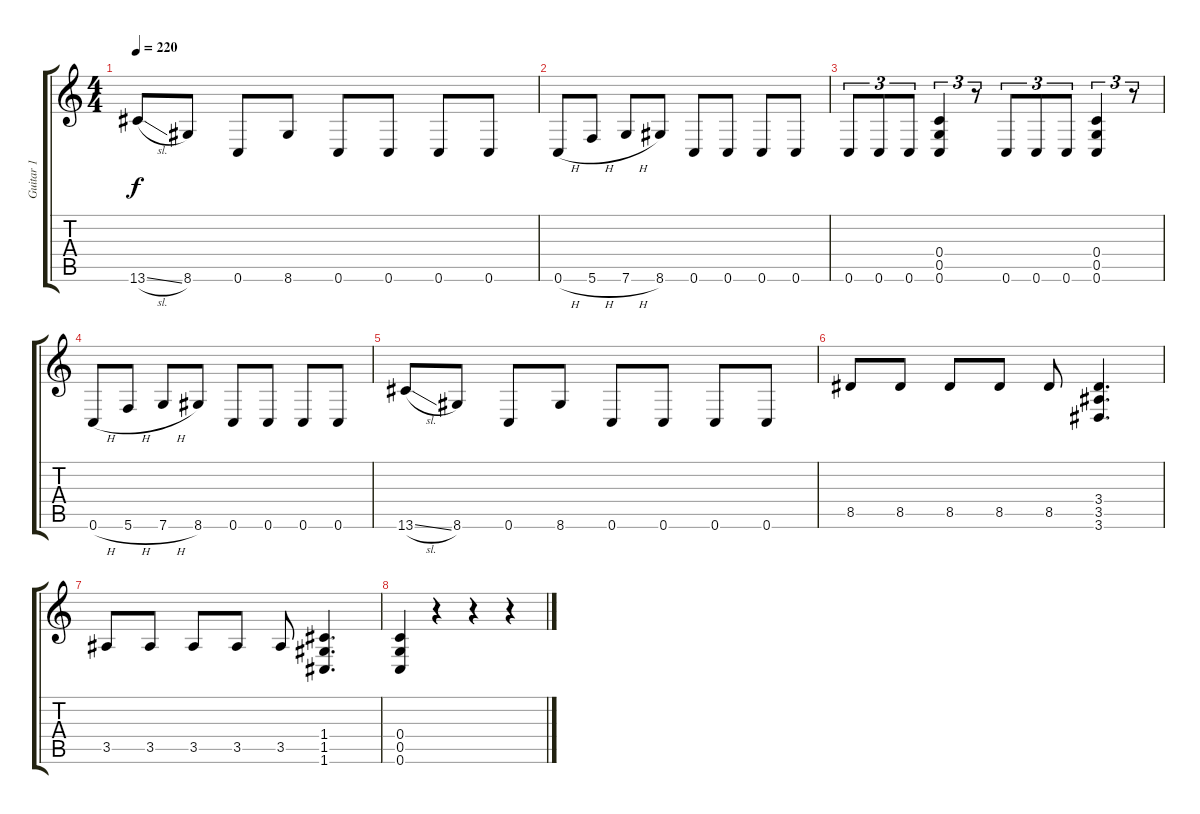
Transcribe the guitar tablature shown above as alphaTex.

\track ("Guitar 1" "Guitar 1") {instrument overdrivenguitar}
\staff {score tabs}
\tuning (D4 A3 F3 C3 G2 C2) {hide}
\ts (4 4)
\tempo 220
\clef g2
\ks c
13.6{sl}.8{dy f} 8.6.8 0.6.8 8.6.8 0.6.8 0.6.8 0.6.8 0.6.8 |
0.6{h}.8 5.6{h}.8 7.6{h}.8 8.6.8 0.6.8 0.6.8 0.6.8 0.6.8 |
0.6.8{tu (3 2)} 0.6.8{tu (3 2)} 0.6.8{tu (3 2)} (0.4 0.5 0.6).4{tu (3 2)} r.8{tu (3 2)} 0.6.8{tu (3 2)} 0.6.8{tu (3 2)} 0.6.8{tu (3 2)} (0.4 0.5 0.6).4{tu (3 2)} r.8{tu (3 2)} |
0.6{h}.8 5.6{h}.8 7.6{h}.8 8.6.8 0.6.8 0.6.8 0.6.8 0.6.8 |
13.6{sl}.8 8.6.8 0.6.8 8.6.8 0.6.8 0.6.8 0.6.8 0.6.8 |
8.5.8 8.5.8 8.5.8 8.5.8 8.5.8 (3.4 3.5 3.6).4{d} |
3.5.8 3.5.8 3.5.8 3.5.8 3.5.8 (1.4 1.5 1.6).4{d} |
(0.4 0.5 0.6).4 r.4 r.4 r.4
